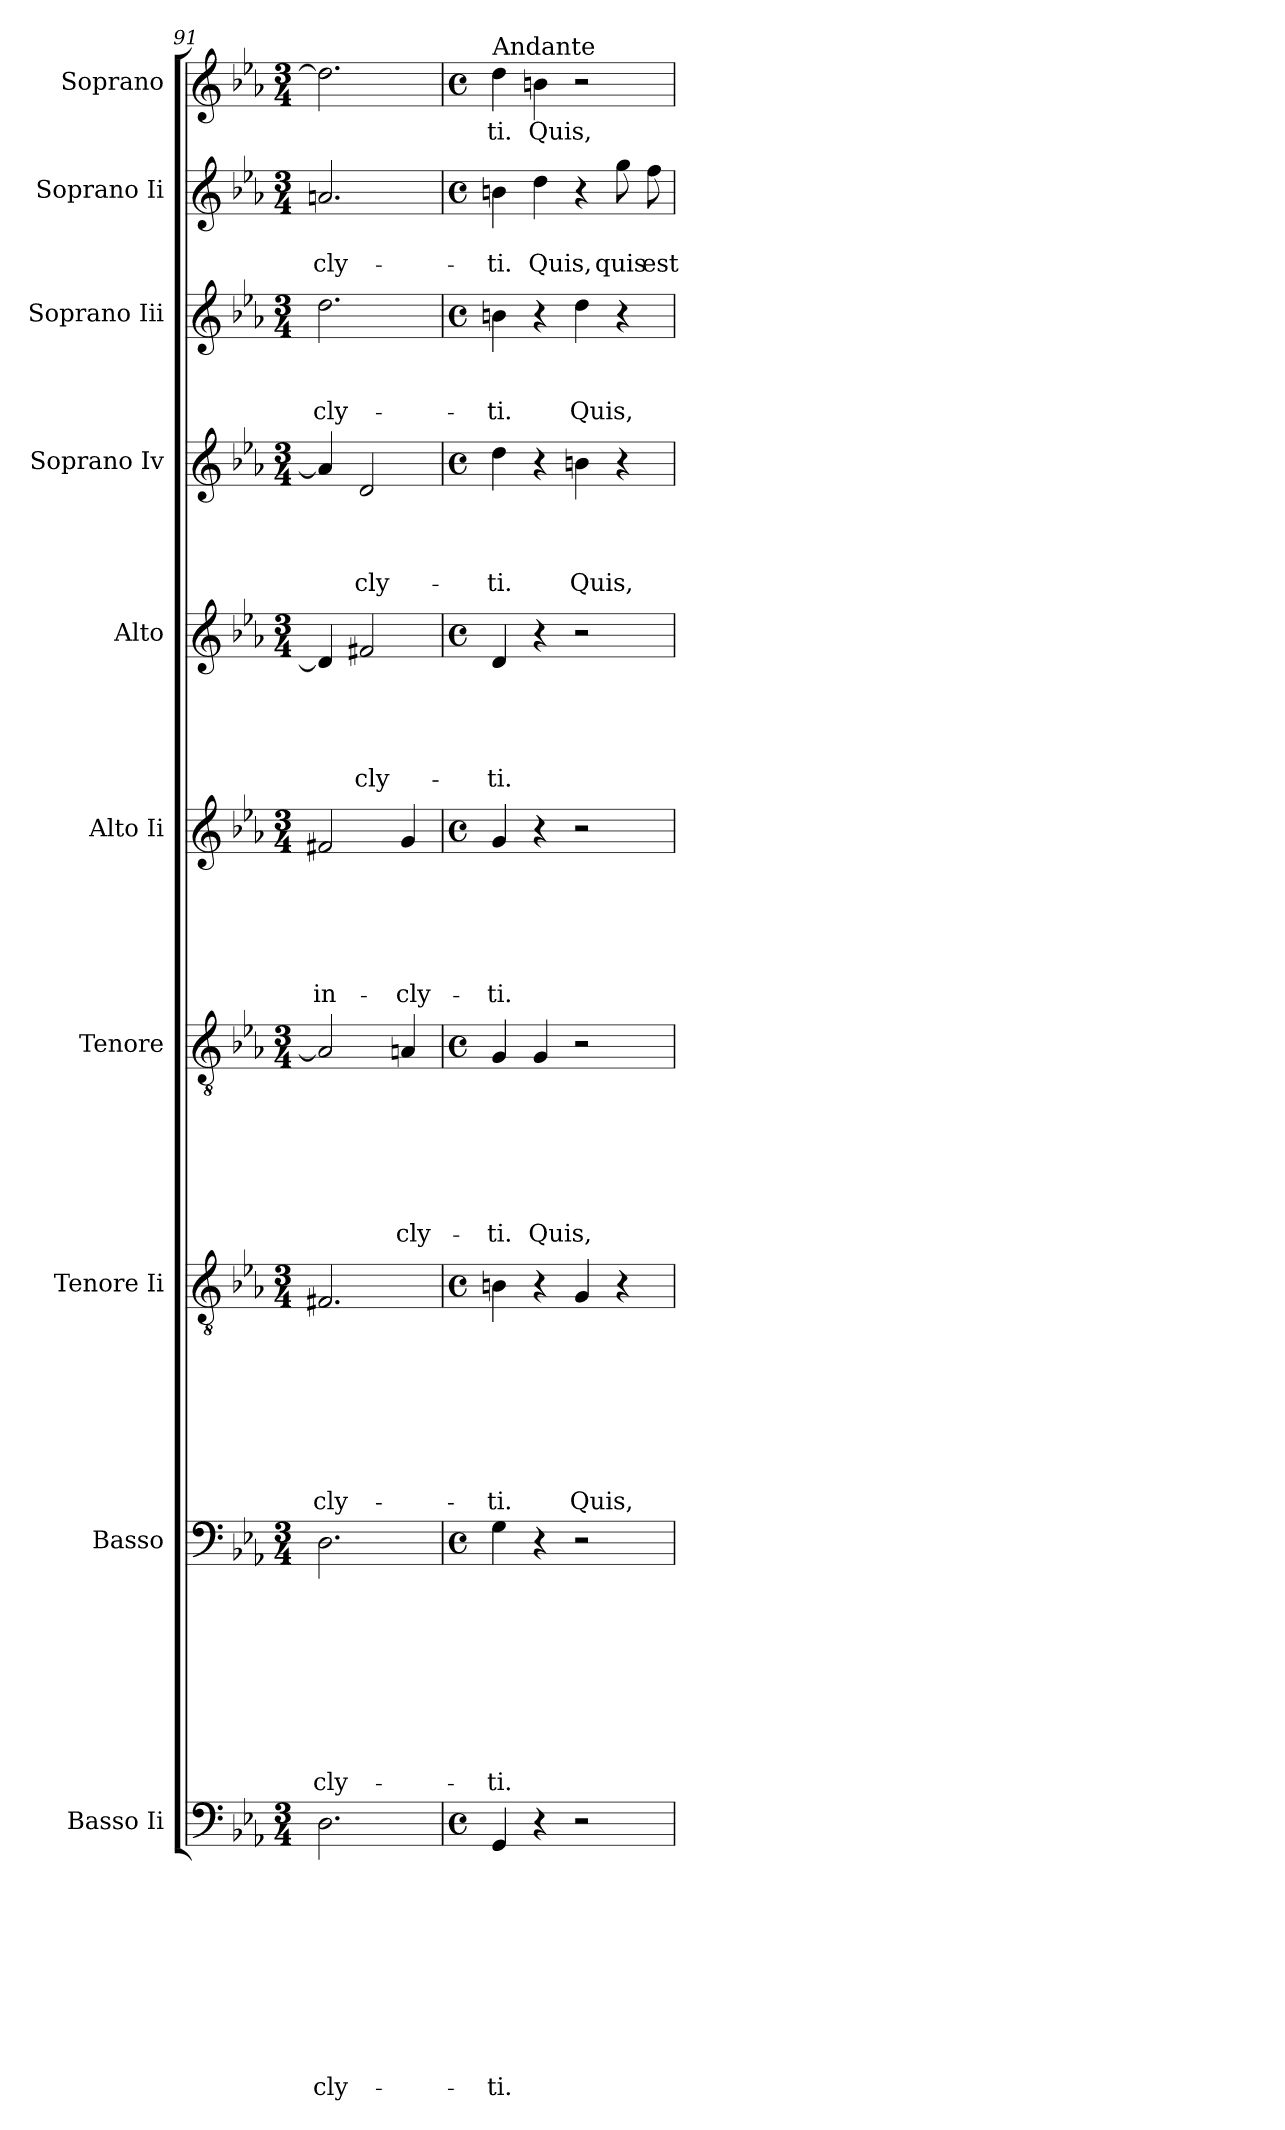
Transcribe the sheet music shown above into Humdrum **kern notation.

**kern	**text	**text	**text	**text	**text	**text	**text	**text	**text	**text	**kern	**text	**text	**text	**text	**text	**text	**text	**text	**text	**kern	**text	**text	**text	**text	**text	**text	**text	**text	**kern	**text	**text	**text	**text	**text	**text	**text	**kern	**text	**text	**text	**text	**text	**text	**kern	**text	**text	**text	**text	**text	**kern	**text	**text	**text	**text	**kern	**text	**text	**text	**kern	**text	**text	**kern	**text
*part10	*part10	*part10	*part10	*part10	*part10	*part10	*part10	*part10	*part10	*part10	*part9	*part9	*part9	*part9	*part9	*part9	*part9	*part9	*part9	*part9	*part8	*part8	*part8	*part8	*part8	*part8	*part8	*part8	*part8	*part7	*part7	*part7	*part7	*part7	*part7	*part7	*part7	*part6	*part6	*part6	*part6	*part6	*part6	*part6	*part5	*part5	*part5	*part5	*part5	*part5	*part4	*part4	*part4	*part4	*part4	*part3	*part3	*part3	*part3	*part2	*part2	*part2	*part1	*part1
*staff10	*staff10	*staff10	*staff10	*staff10	*staff10	*staff10	*staff10	*staff10	*staff10	*staff10	*staff9	*staff9	*staff9	*staff9	*staff9	*staff9	*staff9	*staff9	*staff9	*staff9	*staff8	*staff8	*staff8	*staff8	*staff8	*staff8	*staff8	*staff8	*staff8	*staff7	*staff7	*staff7	*staff7	*staff7	*staff7	*staff7	*staff7	*staff6	*staff6	*staff6	*staff6	*staff6	*staff6	*staff6	*staff5	*staff5	*staff5	*staff5	*staff5	*staff5	*staff4	*staff4	*staff4	*staff4	*staff4	*staff3	*staff3	*staff3	*staff3	*staff2	*staff2	*staff2	*staff1	*staff1
*I"Basso Ii	*	*	*	*	*	*	*	*	*	*	*I"Basso	*	*	*	*	*	*	*	*	*	*I"Tenore Ii	*	*	*	*	*	*	*	*	*I"Tenore	*	*	*	*	*	*	*	*I"Alto Ii	*	*	*	*	*	*	*I"Alto	*	*	*	*	*	*I"Soprano Iv	*	*	*	*	*I"Soprano Iii	*	*	*	*I"Soprano Ii	*	*	*I"Soprano	*
*clefF4	*	*	*	*	*	*	*	*	*	*	*clefF4	*	*	*	*	*	*	*	*	*	*clefGv2	*	*	*	*	*	*	*	*	*clefGv2	*	*	*	*	*	*	*	*clefG2	*	*	*	*	*	*	*clefG2	*	*	*	*	*	*clefG2	*	*	*	*	*clefG2	*	*	*	*clefG2	*	*	*clefG2	*
*k[b-e-a-]	*	*	*	*	*	*	*	*	*	*	*k[b-e-a-]	*	*	*	*	*	*	*	*	*	*k[b-e-a-]	*	*	*	*	*	*	*	*	*k[b-e-a-]	*	*	*	*	*	*	*	*k[b-e-a-]	*	*	*	*	*	*	*k[b-e-a-]	*	*	*	*	*	*k[b-e-a-]	*	*	*	*	*k[b-e-a-]	*	*	*	*k[b-e-a-]	*	*	*k[b-e-a-]	*
*E-:	*	*	*	*	*	*	*	*	*	*	*E-:	*	*	*	*	*	*	*	*	*	*E-:	*	*	*	*	*	*	*	*	*E-:	*	*	*	*	*	*	*	*E-:	*	*	*	*	*	*	*E-:	*	*	*	*	*	*E-:	*	*	*	*	*E-:	*	*	*	*E-:	*	*	*E-:	*
*M3/4	*	*	*	*	*	*	*	*	*	*	*M3/4	*	*	*	*	*	*	*	*	*	*M3/4	*	*	*	*	*	*	*	*	*M3/4	*	*	*	*	*	*	*	*M3/4	*	*	*	*	*	*	*M3/4	*	*	*	*	*	*M3/4	*	*	*	*	*M3/4	*	*	*	*M3/4	*	*	*M3/4	*
=91	=91	=91	=91	=91	=91	=91	=91	=91	=91	=91	=91	=91	=91	=91	=91	=91	=91	=91	=91	=91	=91	=91	=91	=91	=91	=91	=91	=91	=91	=91	=91	=91	=91	=91	=91	=91	=91	=91	=91	=91	=91	=91	=91	=91	=91	=91	=91	=91	=91	=91	=91	=91	=91	=91	=91	=91	=91	=91	=91	=91	=91	=91	=91	=91
!	!	!	!	!	!	!	!	!	!	!LO:LY:b	!	!	!	!	!	!	!	!	!	!LO:LY:b	!	!	!	!	!	!	!	!	!LO:LY:b	!	!	!	!	!	!	!	!	!	!	!	!	!	!	!LO:LY:b	!	!	!	!	!	!	!	!	!	!	!	!	!	!	!LO:LY:b	!	!	!LO:LY:b	!	!
2.D\	.	.	.	.	.	.	.	.	.	-cly-	2.D\	.	.	.	.	.	.	.	.	-cly-	2.F#X/	.	.	.	.	.	.	.	-cly-	2An/]	.	.	.	.	.	.	.	2f#X/	.	.	.	.	.	in-	4d/]	.	.	.	.	.	4an/]	.	.	.	.	2.dd\	.	.	-cly-	2.an/	.	-cly-	2.dd\]	.
!	!	!	!	!	!	!	!	!	!	!	!	!	!	!	!	!	!	!	!	!	!	!	!	!	!	!	!	!	!	!	!	!	!	!	!	!	!	!	!	!	!	!	!	!	!	!	!	!	!	!LO:LY:b	!	!	!	!	!LO:LY:b	!	!	!	!	!	!	!	!	!
.	.	.	.	.	.	.	.	.	.	.	.	.	.	.	.	.	.	.	.	.	.	.	.	.	.	.	.	.	.	.	.	.	.	.	.	.	.	.	.	.	.	.	.	.	2f#X/	.	.	.	.	-cly-	2d/	.	.	.	-cly-	.	.	.	.	.	.	.	.	.
!	!	!	!	!	!	!	!	!	!	!	!	!	!	!	!	!	!	!	!	!	!	!	!	!	!	!	!	!	!	!	!	!	!	!	!	!	!LO:LY:b	!	!	!	!	!	!	!LO:LY:b	!	!	!	!	!	!	!	!	!	!	!	!	!	!	!	!	!	!	!	!
.	.	.	.	.	.	.	.	.	.	.	.	.	.	.	.	.	.	.	.	.	.	.	.	.	.	.	.	.	.	4An/	.	.	.	.	.	.	-cly-	4g/	.	.	.	.	.	-cly-	.	.	.	.	.	.	.	.	.	.	.	.	.	.	.	.	.	.	.	.
!!LO:PB:g=z
=92	=92	=92	=92	=92	=92	=92	=92	=92	=92	=92	=92	=92	=92	=92	=92	=92	=92	=92	=92	=92	=92	=92	=92	=92	=92	=92	=92	=92	=92	=92	=92	=92	=92	=92	=92	=92	=92	=92	=92	=92	=92	=92	=92	=92	=92	=92	=92	=92	=92	=92	=92	=92	=92	=92	=92	=92	=92	=92	=92	=92	=92	=92	=92	=92
*M4/4	*	*	*	*	*	*	*	*	*	*	*M4/4	*	*	*	*	*	*	*	*	*	*M4/4	*	*	*	*	*	*	*	*	*M4/4	*	*	*	*	*	*	*	*M4/4	*	*	*	*	*	*	*M4/4	*	*	*	*	*	*M4/4	*	*	*	*	*M4/4	*	*	*	*M4/4	*	*	*M4/4	*
*met(c)	*	*	*	*	*	*	*	*	*	*	*met(c)	*	*	*	*	*	*	*	*	*	*met(c)	*	*	*	*	*	*	*	*	*met(c)	*	*	*	*	*	*	*	*met(c)	*	*	*	*	*	*	*met(c)	*	*	*	*	*	*met(c)	*	*	*	*	*met(c)	*	*	*	*met(c)	*	*	*met(c)	*
!	!	!	!	!	!	!	!	!	!	!	!	!	!	!	!	!	!	!	!	!	!	!	!	!	!	!	!	!	!	!	!	!	!	!	!	!	!	!	!	!	!	!	!	!	!	!	!	!	!	!	!	!	!	!	!	!	!	!	!	!	!	!	!LO:TX:a:t=Andante	!
!	!	!	!	!	!	!	!	!	!	!LO:LY:b	!	!	!	!	!	!	!	!	!	!LO:LY:b	!	!	!	!	!	!	!	!	!LO:LY:b	!	!	!	!	!	!	!	!LO:LY:b	!	!	!	!	!	!	!LO:LY:b	!	!	!	!	!	!LO:LY:b	!	!	!	!	!LO:LY:b	!	!	!	!LO:LY:b	!	!	!LO:LY:b	!	!LO:LY:b
4GG/	.	.	.	.	.	.	.	.	.	-ti.	4G\	.	.	.	.	.	.	.	.	-ti.	4Bn\	.	.	.	.	.	.	.	-ti.	4G/	.	.	.	.	.	.	-ti.	4g/	.	.	.	.	.	-ti.	4d/	.	.	.	.	-ti.	4dd\	.	.	.	-ti.	4bn\	.	.	-ti.	4bn\	.	-ti.	4dd\	-ti.
!	!	!	!	!	!	!	!	!	!	!	!	!	!	!	!	!	!	!	!	!	!	!	!	!	!	!	!	!	!	!	!	!	!	!	!	!	!LO:LY:b	!	!	!	!	!	!	!	!	!	!	!	!	!	!	!	!	!	!	!	!	!	!	!	!	!LO:LY:b	!	!LO:LY:b
4r	.	.	.	.	.	.	.	.	.	.	4r	.	.	.	.	.	.	.	.	.	4r	.	.	.	.	.	.	.	.	4G/	.	.	.	.	.	.	Quis,	4r	.	.	.	.	.	.	4r	.	.	.	.	.	4r	.	.	.	.	4r	.	.	.	4dd\	.	Quis,	4bn\	Quis,
!	!	!	!	!	!	!	!	!	!	!	!	!	!	!	!	!	!	!	!	!	!	!	!	!	!	!	!	!	!LO:LY:b	!	!	!	!	!	!	!	!	!	!	!	!	!	!	!	!	!	!	!	!	!	!	!	!	!	!LO:LY:b	!	!	!	!LO:LY:b	!	!	!	!	!
2r	.	.	.	.	.	.	.	.	.	.	2r	.	.	.	.	.	.	.	.	.	4G/	.	.	.	.	.	.	.	Quis,	2r	.	.	.	.	.	.	.	2r	.	.	.	.	.	.	2r	.	.	.	.	.	4bn\	.	.	.	Quis,	4dd\	.	.	Quis,	4r	.	.	2r	.
!	!	!	!	!	!	!	!	!	!	!	!	!	!	!	!	!	!	!	!	!	!	!	!	!	!	!	!	!	!	!	!	!	!	!	!	!	!	!	!	!	!	!	!	!	!	!	!	!	!	!	!	!	!	!	!	!	!	!	!	!	!	!LO:LY:b	!	!
.	.	.	.	.	.	.	.	.	.	.	.	.	.	.	.	.	.	.	.	.	4r	.	.	.	.	.	.	.	.	.	.	.	.	.	.	.	.	.	.	.	.	.	.	.	.	.	.	.	.	.	4r	.	.	.	.	4r	.	.	.	8gg\	.	quis	.	.
!	!	!	!	!	!	!	!	!	!	!	!	!	!	!	!	!	!	!	!	!	!	!	!	!	!	!	!	!	!	!	!	!	!	!	!	!	!	!	!	!	!	!	!	!	!	!	!	!	!	!	!	!	!	!	!	!	!	!	!	!	!	!LO:LY:b	!	!
.	.	.	.	.	.	.	.	.	.	.	.	.	.	.	.	.	.	.	.	.	.	.	.	.	.	.	.	.	.	.	.	.	.	.	.	.	.	.	.	.	.	.	.	.	.	.	.	.	.	.	.	.	.	.	.	.	.	.	.	8ff\	.	est	.	.
=	=	=	=	=	=	=	=	=	=	=	=	=	=	=	=	=	=	=	=	=	=	=	=	=	=	=	=	=	=	=	=	=	=	=	=	=	=	=	=	=	=	=	=	=	=	=	=	=	=	=	=	=	=	=	=	=	=	=	=	=	=	=	=	=
*-	*-	*-	*-	*-	*-	*-	*-	*-	*-	*-	*-	*-	*-	*-	*-	*-	*-	*-	*-	*-	*-	*-	*-	*-	*-	*-	*-	*-	*-	*-	*-	*-	*-	*-	*-	*-	*-	*-	*-	*-	*-	*-	*-	*-	*-	*-	*-	*-	*-	*-	*-	*-	*-	*-	*-	*-	*-	*-	*-	*-	*-	*-	*-	*-
